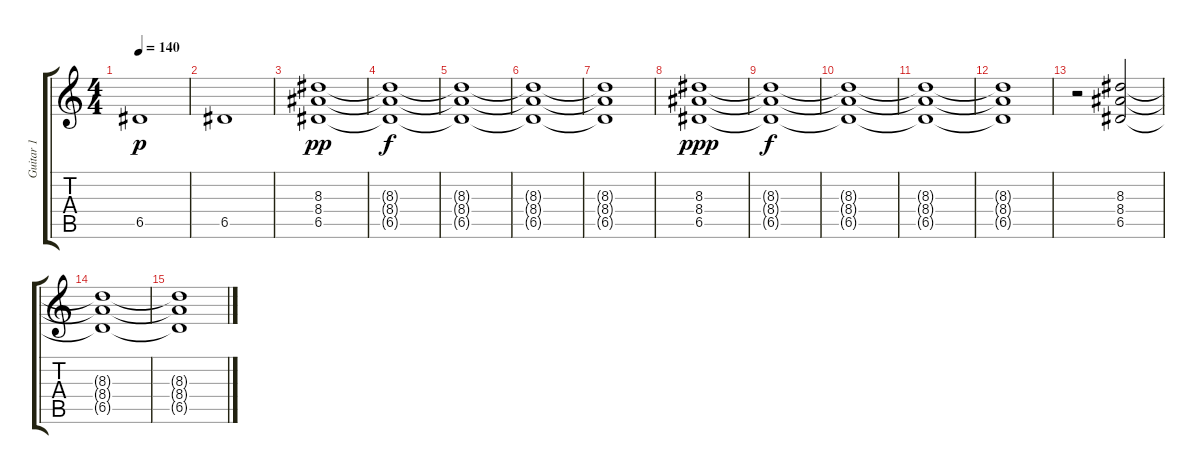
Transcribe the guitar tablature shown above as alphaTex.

\track ("Guitar 1 " "Guitar 1 ") {instrument distortionguitar}
\staff {score tabs}
\tuning (E4 B3 G3 D3 A2 E2) {hide}
\ts (4 4)
\tempo 140
\clef g2
\ks c
6.5.1{dy p} |
6.5.1 |
(8.3 8.4 6.5).1{dy pp} |
(8.3{t} 8.4{t} 6.5{t}).1{dy f} |
(8.3{t} 8.4{t} 6.5{t}).1 |
(8.3{t} 8.4{t} 6.5{t}).1 |
(8.3{t} 8.4{t} 6.5{t}).1 |
(8.3 8.4 6.5).1{dy ppp} |
(8.3{t} 8.4{t} 6.5{t}).1{dy f} |
(8.3{t} 8.4{t} 6.5{t}).1 |
(8.3{t} 8.4{t} 6.5{t}).1 |
(8.3{t} 8.4{t} 6.5{t}).1 |
r.2 (8.3 8.4 6.5).2 |
(8.3{t} 8.4{t} 6.5{t}).1 |
(8.3{t} 8.4{t} 6.5{t}).1
